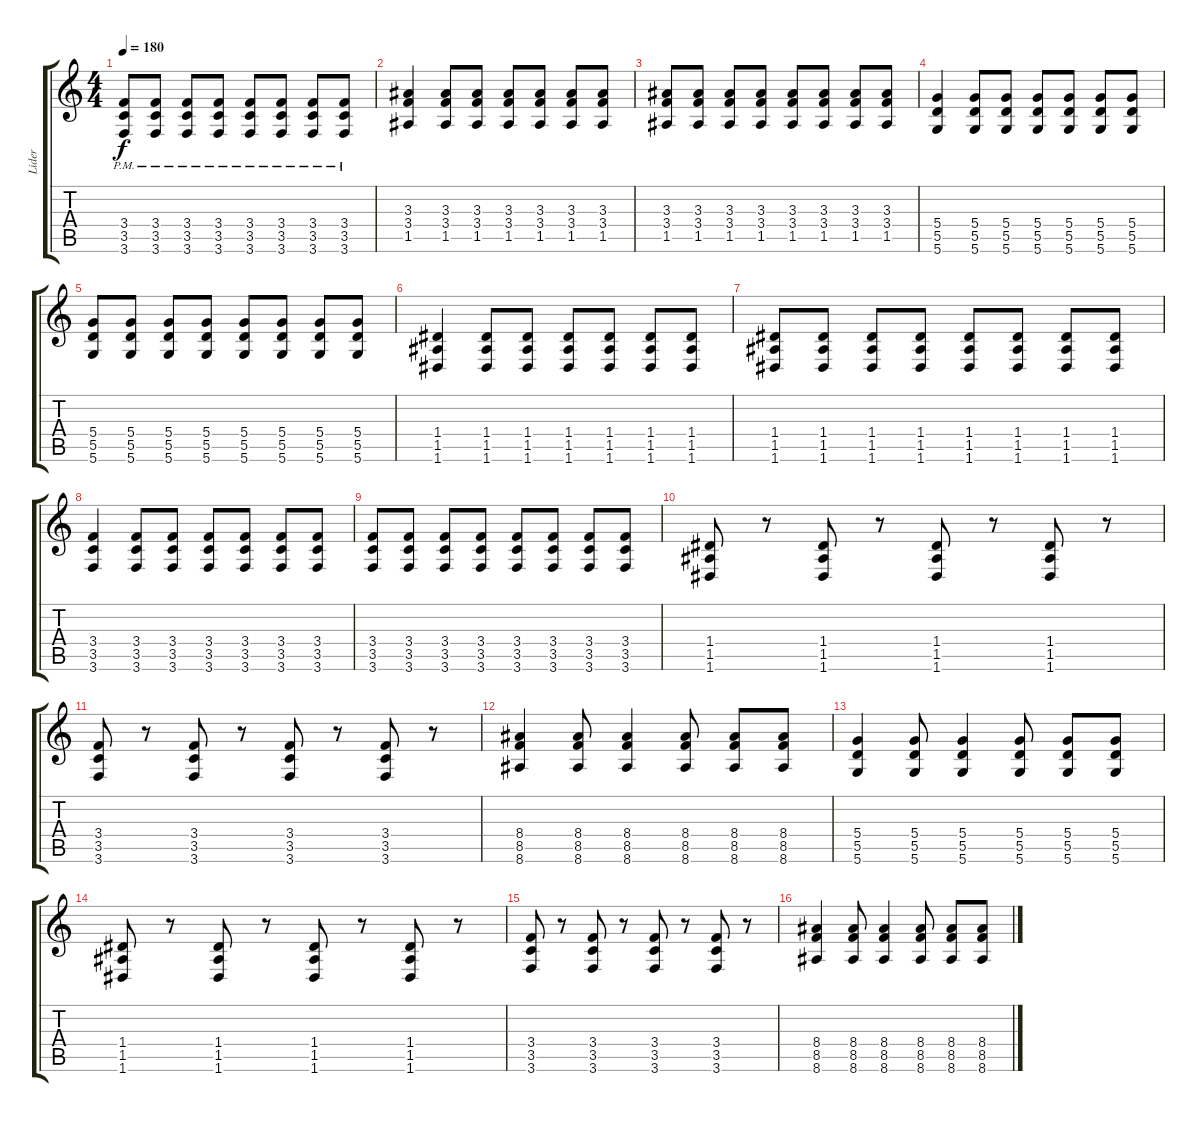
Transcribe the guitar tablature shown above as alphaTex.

\track ("Lider" "Lider") {instrument overdrivenguitar}
\staff {score tabs}
\tuning (E4 B3 G3 D3 A2 D2) {hide}
\ts (4 4)
\tempo 180
\clef g2
\ks c
(3.4{pm} 3.5{pm} 3.6{pm}).8{dy f} (3.4{pm} 3.5{pm} 3.6{pm}).8 (3.4{pm} 3.5{pm} 3.6{pm}).8 (3.4{pm} 3.5{pm} 3.6{pm}).8 (3.4{pm} 3.5{pm} 3.6{pm}).8 (3.4{pm} 3.5{pm} 3.6{pm}).8 (3.4{pm} 3.5{pm} 3.6{pm}).8 (3.4{pm} 3.5{pm} 3.6{pm}).8 |
(3.3 3.4 1.5).4 (3.3 3.4 1.5).8 (3.3 3.4 1.5).8 (3.3 3.4 1.5).8 (3.3 3.4 1.5).8 (3.3 3.4 1.5).8 (3.3 3.4 1.5).8 |
(3.3 3.4 1.5).8 (3.3 3.4 1.5).8 (3.3 3.4 1.5).8 (3.3 3.4 1.5).8 (3.3 3.4 1.5).8 (3.3 3.4 1.5).8 (3.3 3.4 1.5).8 (3.3 3.4 1.5).8 |
(5.4 5.5 5.6).4 (5.4 5.5 5.6).8 (5.4 5.5 5.6).8 (5.4 5.5 5.6).8 (5.4 5.5 5.6).8 (5.4 5.5 5.6).8 (5.4 5.5 5.6).8 |
(5.4 5.5 5.6).8 (5.4 5.5 5.6).8 (5.4 5.5 5.6).8 (5.4 5.5 5.6).8 (5.4 5.5 5.6).8 (5.4 5.5 5.6).8 (5.4 5.5 5.6).8 (5.4 5.5 5.6).8 |
(1.4 1.5 1.6).4 (1.4 1.5 1.6).8 (1.4 1.5 1.6).8 (1.4 1.5 1.6).8 (1.4 1.5 1.6).8 (1.4 1.5 1.6).8 (1.4 1.5 1.6).8 |
(1.4 1.5 1.6).8 (1.4 1.5 1.6).8 (1.4 1.5 1.6).8 (1.4 1.5 1.6).8 (1.4 1.5 1.6).8 (1.4 1.5 1.6).8 (1.4 1.5 1.6).8 (1.4 1.5 1.6).8 |
(3.4 3.5 3.6).4 (3.4 3.5 3.6).8 (3.4 3.5 3.6).8 (3.4 3.5 3.6).8 (3.4 3.5 3.6).8 (3.4 3.5 3.6).8 (3.4 3.5 3.6).8 |
(3.4 3.5 3.6).8 (3.4 3.5 3.6).8 (3.4 3.5 3.6).8 (3.4 3.5 3.6).8 (3.4 3.5 3.6).8 (3.4 3.5 3.6).8 (3.4 3.5 3.6).8 (3.4 3.5 3.6).8 |
(1.4 1.5 1.6).8 r.8 (1.4 1.5 1.6).8 r.8 (1.4 1.5 1.6).8 r.8 (1.4 1.5 1.6).8 r.8 |
(3.4 3.5 3.6).8 r.8 (3.4 3.5 3.6).8 r.8 (3.4 3.5 3.6).8 r.8 (3.4 3.5 3.6).8 r.8 |
(8.4 8.5 8.6).4 (8.4 8.5 8.6).8 (8.4 8.5 8.6).4 (8.4 8.5 8.6).8 (8.4 8.5 8.6).8 (8.4 8.5 8.6).8 |
(5.4 5.5 5.6).4 (5.4 5.5 5.6).8 (5.4 5.5 5.6).4 (5.4 5.5 5.6).8 (5.4 5.5 5.6).8 (5.4 5.5 5.6).8 |
(1.4 1.5 1.6).8 r.8 (1.4 1.5 1.6).8 r.8 (1.4 1.5 1.6).8 r.8 (1.4 1.5 1.6).8 r.8 |
(3.4 3.5 3.6).8 r.8 (3.4 3.5 3.6).8 r.8 (3.4 3.5 3.6).8 r.8 (3.4 3.5 3.6).8 r.8 |
(8.4 8.5 8.6).4 (8.4 8.5 8.6).8 (8.4 8.5 8.6).4 (8.4 8.5 8.6).8 (8.4 8.5 8.6).8 (8.4 8.5 8.6).8
